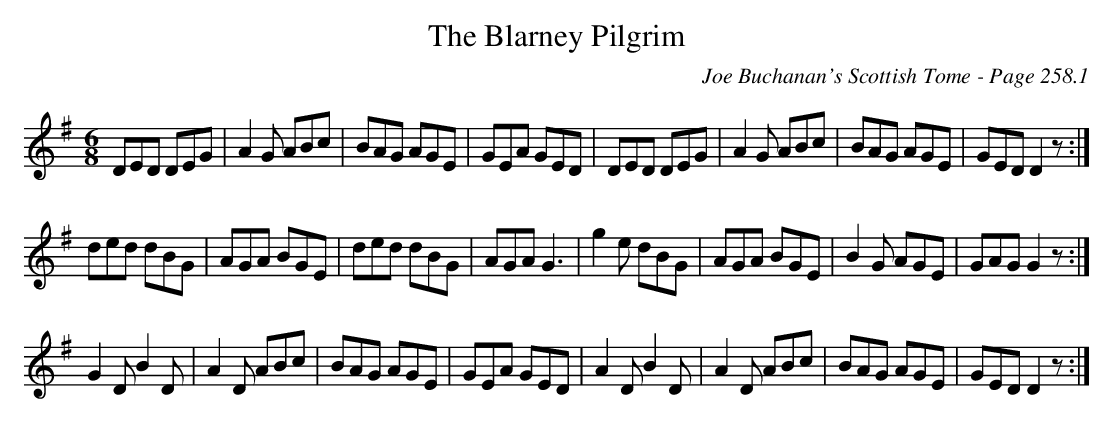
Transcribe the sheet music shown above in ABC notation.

X:1
T:Blarney Pilgrim, The
C:Joe Buchanan's Scottish Tome - Page 258.1
L:1/8
M:6/8
K:G
DED DEG | A2 G ABc | BAG AGE | GEA GED | DED DEG | A2 G ABc | BAG AGE | GED D2 z :|
ded dBG | AGA BGE | ded dBG | AGA G3 | g2 e dBG | AGA BGE | B2 G AGE | GAG G2 z :|
G2 D B2 D | A2 D ABc | BAG AGE | GEA GED | A2 D B2 D | A2 D ABc | BAG AGE | GED D2 z :|
